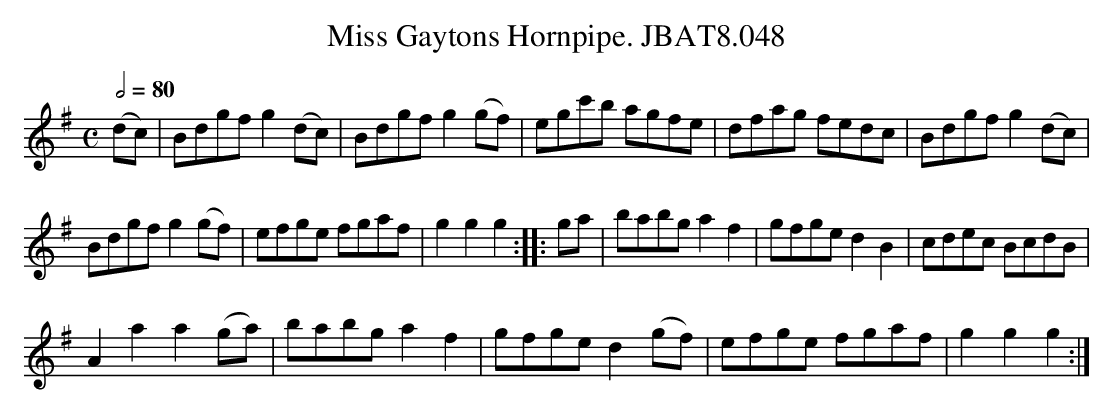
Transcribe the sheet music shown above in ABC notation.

X:1
T:Miss Gaytons Hornpipe. JBAT8.048
Q:1/2=80
M:C
L:1/8
K:G
(dc)|Bdgfg2(dc)|Bdgfg2(gf)|egc'b agfe|dfag fedc|Bdgfg2(dc)|
Bdgfg2(gf)|efge fgaf|g2g2g2:||:ga|babga2f2|gfged2B2|cdec BcdB|
A2a2a2(ga)|babga2f2|gfged2(gf)|efge fgaf|g2g2g2:|
